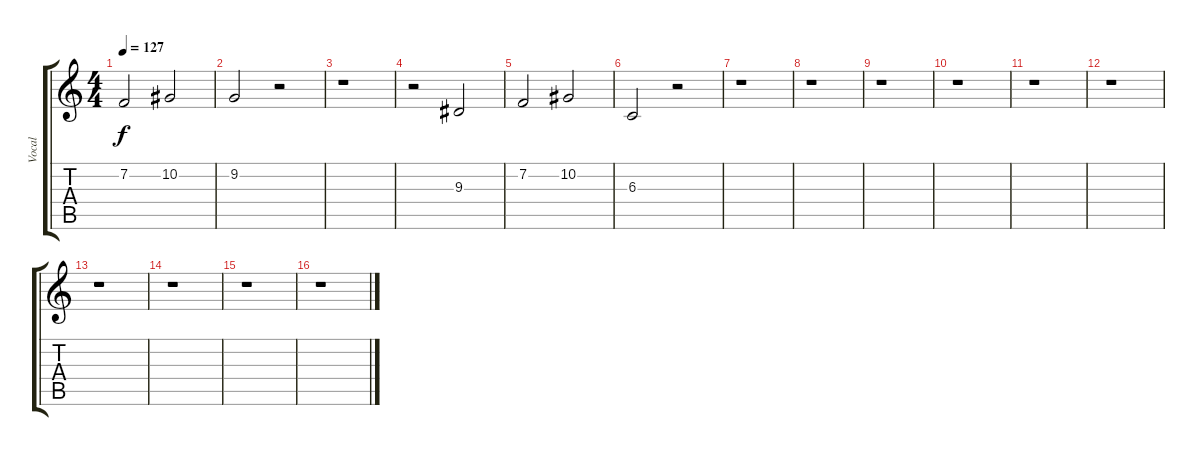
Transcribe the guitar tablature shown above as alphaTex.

\track ("Vocal" "Vocal") {instrument lead2sawtooth}
\staff {score tabs}
\tuning (Eb4 Bb3 Gb3 Db3 Ab2 Eb2) {hide}
\ts (4 4)
\tempo 127
\clef g2
\ks c
7.2.2{dy f} 10.2.2 |
9.2.2 r.2 |
r.1 |
r.2 9.3.2 |
7.2.2 10.2.2 |
6.3.2 r.2 |
r.1 |
r.1 |
r.1 |
r.1 |
r.1 |
r.1 |
r.1 |
r.1 |
r.1 |
r.1
